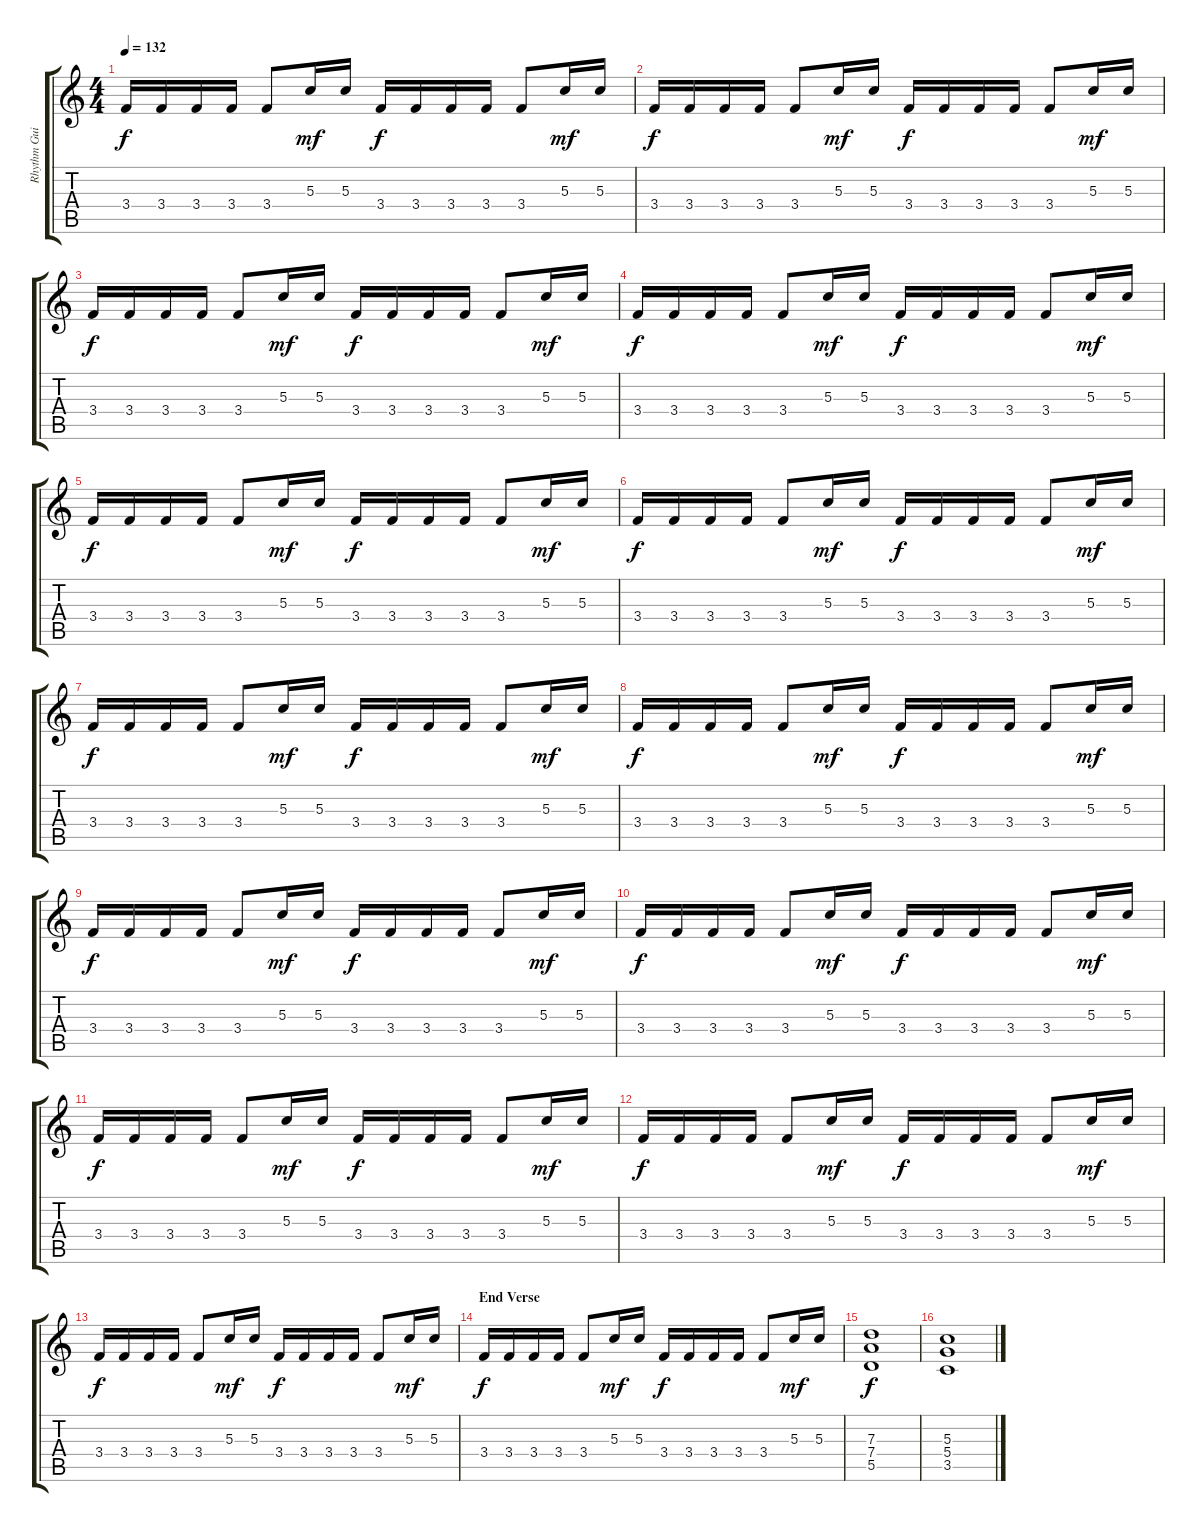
\track ("Rhythm Guitar 2" "Rhythm Gui") {instrument overdrivenguitar}
\staff {score tabs}
\tuning (E4 B3 G3 D3 A2 E2) {hide}
\ts (4 4)
\tempo 132
\clef g2
\ks c
3.4.16{dy f} 3.4.16 3.4.16 3.4.16 3.4.8 5.3.16{dy mf} 5.3.16 3.4.16{dy f} 3.4.16 3.4.16 3.4.16 3.4.8 5.3.16{dy mf} 5.3.16 |
3.4.16{dy f} 3.4.16 3.4.16 3.4.16 3.4.8 5.3.16{dy mf} 5.3.16 3.4.16{dy f} 3.4.16 3.4.16 3.4.16 3.4.8 5.3.16{dy mf} 5.3.16 |
3.4.16{dy f} 3.4.16 3.4.16 3.4.16 3.4.8 5.3.16{dy mf} 5.3.16 3.4.16{dy f} 3.4.16 3.4.16 3.4.16 3.4.8 5.3.16{dy mf} 5.3.16 |
3.4.16{dy f} 3.4.16 3.4.16 3.4.16 3.4.8 5.3.16{dy mf} 5.3.16 3.4.16{dy f} 3.4.16 3.4.16 3.4.16 3.4.8 5.3.16{dy mf} 5.3.16 |
3.4.16{dy f} 3.4.16 3.4.16 3.4.16 3.4.8 5.3.16{dy mf} 5.3.16 3.4.16{dy f} 3.4.16 3.4.16 3.4.16 3.4.8 5.3.16{dy mf} 5.3.16 |
3.4.16{dy f} 3.4.16 3.4.16 3.4.16 3.4.8 5.3.16{dy mf} 5.3.16 3.4.16{dy f} 3.4.16 3.4.16 3.4.16 3.4.8 5.3.16{dy mf} 5.3.16 |
3.4.16{dy f} 3.4.16 3.4.16 3.4.16 3.4.8 5.3.16{dy mf} 5.3.16 3.4.16{dy f} 3.4.16 3.4.16 3.4.16 3.4.8 5.3.16{dy mf} 5.3.16 |
3.4.16{dy f} 3.4.16 3.4.16 3.4.16 3.4.8 5.3.16{dy mf} 5.3.16 3.4.16{dy f} 3.4.16 3.4.16 3.4.16 3.4.8 5.3.16{dy mf} 5.3.16 |
3.4.16{dy f} 3.4.16 3.4.16 3.4.16 3.4.8 5.3.16{dy mf} 5.3.16 3.4.16{dy f} 3.4.16 3.4.16 3.4.16 3.4.8 5.3.16{dy mf} 5.3.16 |
3.4.16{dy f} 3.4.16 3.4.16 3.4.16 3.4.8 5.3.16{dy mf} 5.3.16 3.4.16{dy f} 3.4.16 3.4.16 3.4.16 3.4.8 5.3.16{dy mf} 5.3.16 |
3.4.16{dy f} 3.4.16 3.4.16 3.4.16 3.4.8 5.3.16{dy mf} 5.3.16 3.4.16{dy f} 3.4.16 3.4.16 3.4.16 3.4.8 5.3.16{dy mf} 5.3.16 |
3.4.16{dy f} 3.4.16 3.4.16 3.4.16 3.4.8 5.3.16{dy mf} 5.3.16 3.4.16{dy f} 3.4.16 3.4.16 3.4.16 3.4.8 5.3.16{dy mf} 5.3.16 |
3.4.16{dy f} 3.4.16 3.4.16 3.4.16 3.4.8 5.3.16{dy mf} 5.3.16 3.4.16{dy f} 3.4.16 3.4.16 3.4.16 3.4.8 5.3.16{dy mf} 5.3.16 |
\section ("" "End Verse")
3.4.16{dy f} 3.4.16 3.4.16 3.4.16 3.4.8 5.3.16{dy mf} 5.3.16 3.4.16{dy f} 3.4.16 3.4.16 3.4.16 3.4.8 5.3.16{dy mf} 5.3.16 |
(7.3 7.4 5.5).1{dy f} |
(5.3 5.4 3.5).1
